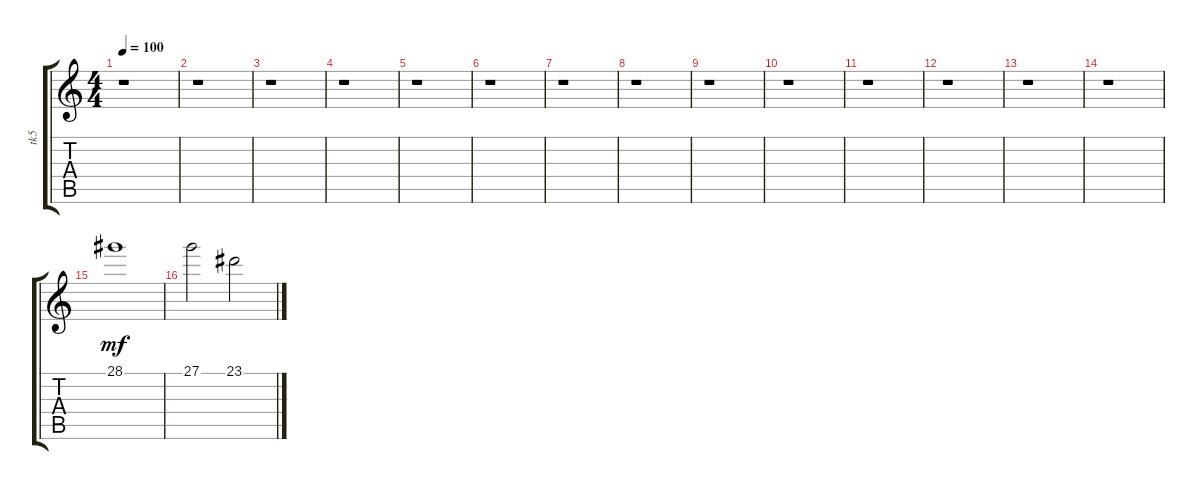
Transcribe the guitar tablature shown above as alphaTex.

\track ("tk5" "tk5") {instrument acousticgrandpiano}
\staff {score tabs}
\tuning (E4 B3 G3 D3 A2 E2) {hide}
\ts (4 4)
\tempo 100
\clef g2
\ks c
r.1{dy mf instrument acousticgrandpiano} |
r.1 |
r.1 |
r.1 |
r.1 |
r.1 |
r.1 |
r.1 |
r.1 |
r.1 |
r.1 |
r.1 |
r.1 |
r.1 |
28.1.1{volume 7 instrument whistle} |
27.1.2 23.1.2
